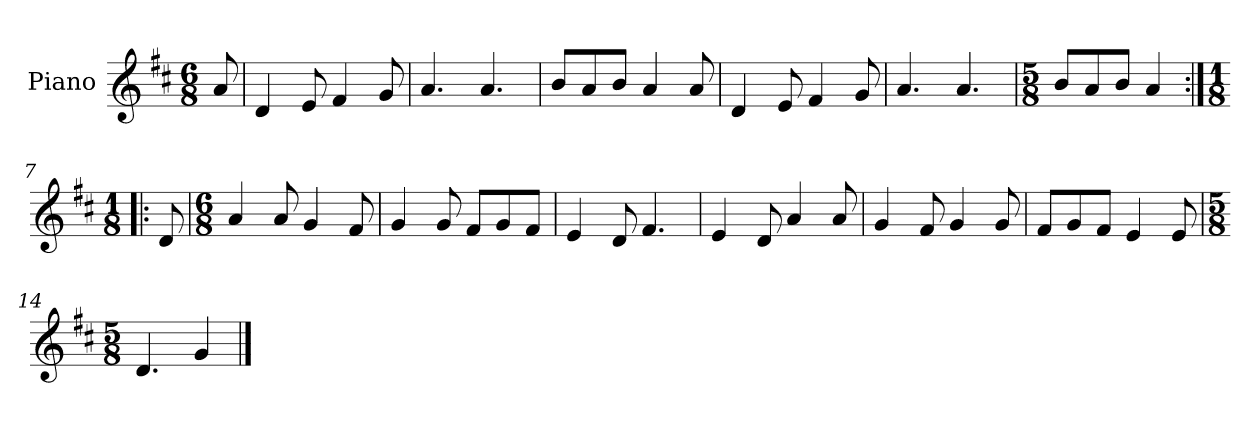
**kern
*part1
*staff1
*I"Piano
*I'Pno.
*clefG2
*k[f#c#]
*M6/8
=
8a/
=1
4d/
8e/
4f#/
8g/
=2
4.a/
4.a/
=3
8b/L
8a/
8b/J
4a/
8a/
=4
4d/
8e/
4f#/
8g/
=5
4.a/
4.a/
=6
*M5/8
8b/L
8a/
8b/J
4a/
=7:|!|:
*M1/8
8d/
!!LO:LB:g=z
=8
*M6/8
4a/
8a/
4g/
8f#/
=9
4g/
8g/
8f#/L
8g/
8f#/J
=10
4e/
8d/
4.f#/
=11
4e/
8d/
4a/
8a/
=12
4g/
8f#/
4g/
8g/
=13
8f#/L
8g/
8f#/J
4e/
8e/
=14
*M5/8
4.d/
4g/
==
*-
